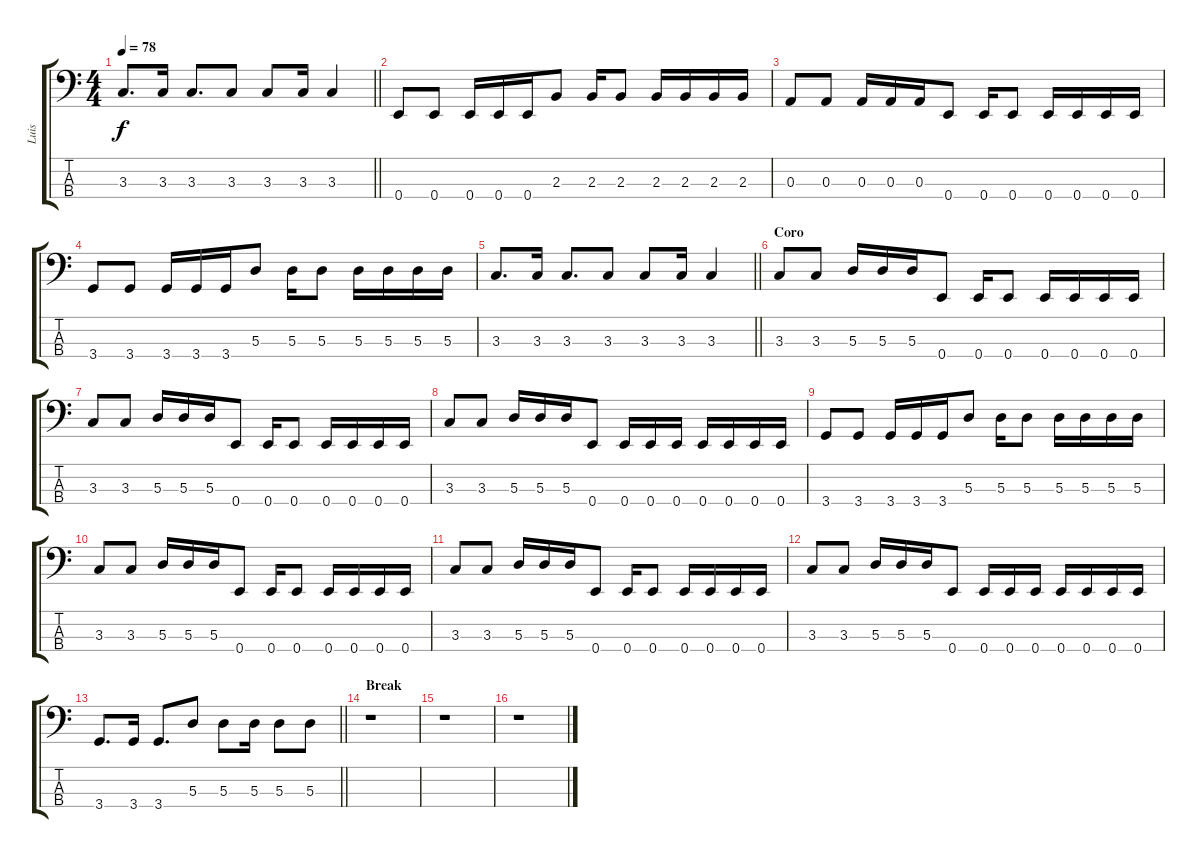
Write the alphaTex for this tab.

\track ("Luis" "Luis") {instrument electricbasspick}
\staff {score tabs}
\tuning (G2 D2 A1 E1) {hide}
\ts (4 4)
\tempo 78
\clef f4
\barLineRight lightlight
\ks c
3.3.8{d dy f} 3.3.16 3.3.8{d} 3.3.8 3.3.8 3.3.16 3.3.4 |
0.4.8 0.4.8 0.4.16 0.4.16 0.4.16 2.3.8 2.3.16 2.3.8 2.3.16 2.3.16 2.3.16 2.3.16 |
0.3.8 0.3.8 0.3.16 0.3.16 0.3.16 0.4.8 0.4.16 0.4.8 0.4.16 0.4.16 0.4.16 0.4.16 |
3.4.8 3.4.8 3.4.16 3.4.16 3.4.16 5.3.8 5.3.16 5.3.8 5.3.16 5.3.16 5.3.16 5.3.16 |
\barLineRight lightlight
3.3.8{d} 3.3.16 3.3.8{d} 3.3.8 3.3.8 3.3.16 3.3.4 |
\section ("" "Coro")
3.3.8 3.3.8 5.3.16 5.3.16 5.3.16 0.4.8 0.4.16 0.4.8 0.4.16 0.4.16 0.4.16 0.4.16 |
3.3.8 3.3.8 5.3.16 5.3.16 5.3.16 0.4.8 0.4.16 0.4.8 0.4.16 0.4.16 0.4.16 0.4.16 |
3.3.8 3.3.8 5.3.16 5.3.16 5.3.16 0.4.8 0.4.16 0.4.16 0.4.16 0.4.16 0.4.16 0.4.16 0.4.16 |
3.4.8 3.4.8 3.4.16 3.4.16 3.4.16 5.3.8 5.3.16 5.3.8 5.3.16 5.3.16 5.3.16 5.3.16 |
3.3.8 3.3.8 5.3.16 5.3.16 5.3.16 0.4.8 0.4.16 0.4.8 0.4.16 0.4.16 0.4.16 0.4.16 |
3.3.8 3.3.8 5.3.16 5.3.16 5.3.16 0.4.8 0.4.16 0.4.8 0.4.16 0.4.16 0.4.16 0.4.16 |
3.3.8 3.3.8 5.3.16 5.3.16 5.3.16 0.4.8 0.4.16 0.4.16 0.4.16 0.4.16 0.4.16 0.4.16 0.4.16 |
\barLineRight lightlight
3.4.8{d} 3.4.16 3.4.8{d} 5.3.8 5.3.8 5.3.16 5.3.8 5.3.8 |
\section ("" "Break")
r.1 |
r.1 |
r.1
